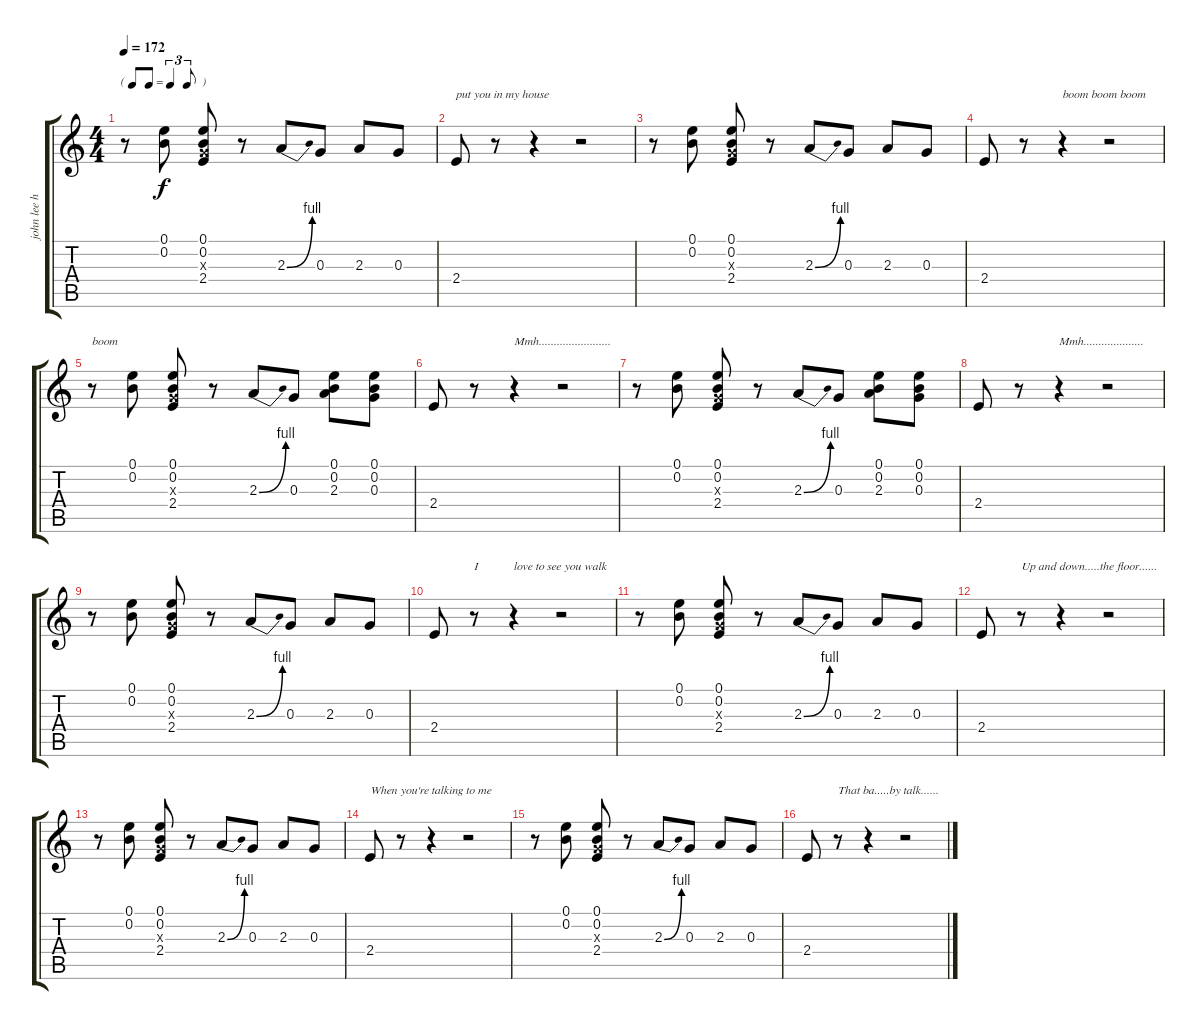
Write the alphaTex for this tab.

\track ("john lee hooker" "john lee h") {instrument acousticguitarsteel}
\staff {score tabs}
\tuning (E4 B3 G3 D3 A2 E2) {hide}
\ts (4 4)
\tf triplet8th
\tempo 172
\clef g2
\ks c
r.8{dy f} (0.1 0.2).8 (0.1 0.2 0.3{x} 2.4).8 r.8 2.3{be (bend 0 0 60 4)}.8 0.3.8 2.3.8 0.3.8 |
2.4.8{txt "put you in my house"} r.8 r.4 r.2 |
r.8 (0.1 0.2).8 (0.1 0.2 0.3{x} 2.4).8 r.8 2.3{be (bend 0 0 60 4)}.8 0.3.8 2.3.8 0.3.8 |
2.4.8 r.8{txt "             boom boom boom"} r.4 r.2 |
r.8{txt "boom"} (0.1 0.2).8 (0.1 0.2 0.3{x} 2.4).8 r.8 2.3{be (bend 0 0 60 4)}.8 0.3.8 (0.1 0.2 2.3).8 (0.1 0.2 0.3).8 |
2.4.8 r.8 r.4{txt "Mmh........................"} r.2 |
r.8 (0.1 0.2).8 (0.1 0.2 0.3{x} 2.4).8 r.8 2.3{be (bend 0 0 60 4)}.8 0.3.8 (0.1 0.2 2.3).8 (0.1 0.2 0.3).8 |
2.4.8 r.8 r.4{txt "Mmh...................."} r.2 |
r.8 (0.1 0.2).8 (0.1 0.2 0.3{x} 2.4).8 r.8 2.3{be (bend 0 0 60 4)}.8 0.3.8 2.3.8 0.3.8 |
2.4.8 r.8{txt "I"} r.4{txt "love to see you walk"} r.2 |
r.8 (0.1 0.2).8 (0.1 0.2 0.3{x} 2.4).8 r.8 2.3{be (bend 0 0 60 4)}.8 0.3.8 2.3.8 0.3.8 |
2.4.8 r.8{txt "Up and down.....the floor......"} r.4 r.2 |
r.8 (0.1 0.2).8 (0.1 0.2 0.3{x} 2.4).8 r.8 2.3{be (bend 0 0 60 4)}.8 0.3.8 2.3.8 0.3.8 |
2.4.8{txt "When you're talking to me"} r.8 r.4 r.2 |
r.8 (0.1 0.2).8 (0.1 0.2 0.3{x} 2.4).8 r.8 2.3{be (bend 0 0 60 4)}.8 0.3.8 2.3.8 0.3.8 |
2.4.8 r.8{txt "That ba.....by talk......"} r.4 r.2
